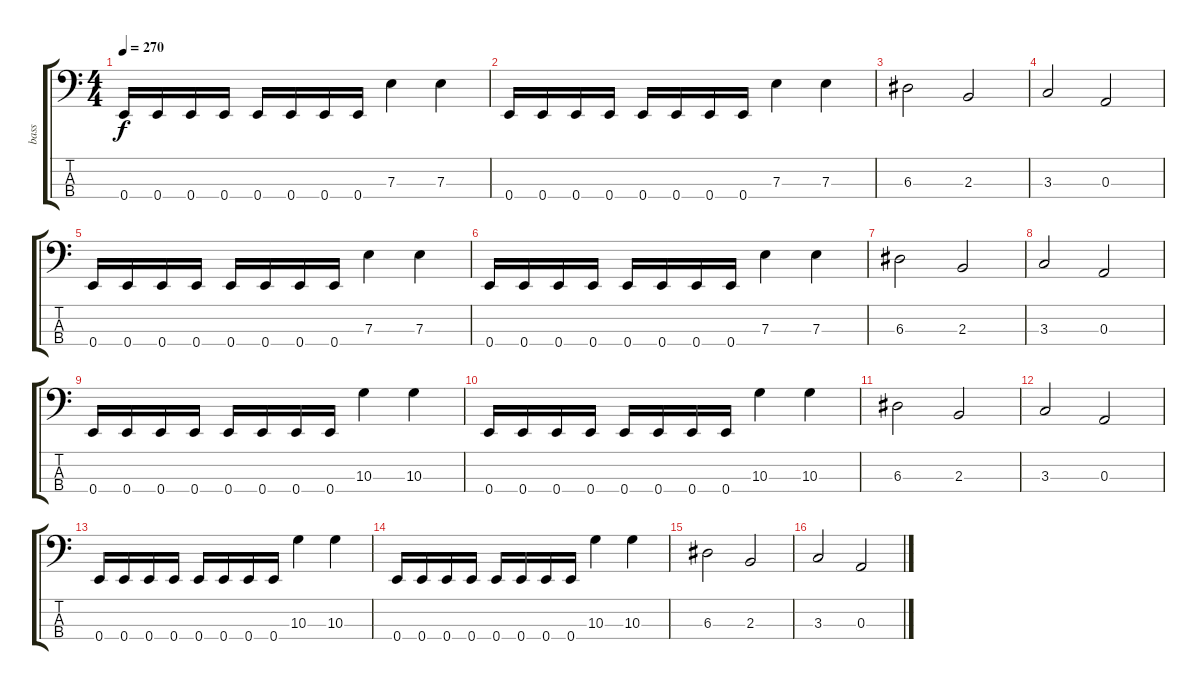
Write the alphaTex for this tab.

\track ("bass" "bass") {instrument electricbasspick}
\staff {score tabs}
\tuning (G2 D2 A1 E1) {hide}
\ts (4 4)
\tempo 270
\clef f4
\ks c
0.4.16{dy f} 0.4.16 0.4.16 0.4.16 0.4.16 0.4.16 0.4.16 0.4.16 7.3.4 7.3.4 |
0.4.16 0.4.16 0.4.16 0.4.16 0.4.16 0.4.16 0.4.16 0.4.16 7.3.4 7.3.4 |
6.3.2 2.3.2 |
3.3.2 0.3.2 |
0.4.16 0.4.16 0.4.16 0.4.16 0.4.16 0.4.16 0.4.16 0.4.16 7.3.4 7.3.4 |
0.4.16 0.4.16 0.4.16 0.4.16 0.4.16 0.4.16 0.4.16 0.4.16 7.3.4 7.3.4 |
6.3.2 2.3.2 |
3.3.2 0.3.2 |
0.4.16 0.4.16 0.4.16 0.4.16 0.4.16 0.4.16 0.4.16 0.4.16 10.3.4 10.3.4 |
0.4.16 0.4.16 0.4.16 0.4.16 0.4.16 0.4.16 0.4.16 0.4.16 10.3.4 10.3.4 |
6.3.2 2.3.2 |
3.3.2 0.3.2 |
0.4.16 0.4.16 0.4.16 0.4.16 0.4.16 0.4.16 0.4.16 0.4.16 10.3.4 10.3.4 |
0.4.16 0.4.16 0.4.16 0.4.16 0.4.16 0.4.16 0.4.16 0.4.16 10.3.4 10.3.4 |
6.3.2 2.3.2 |
3.3.2 0.3.2
